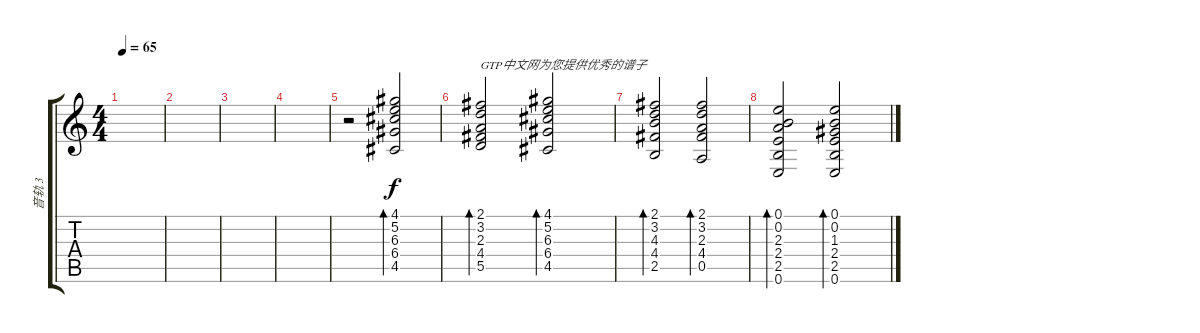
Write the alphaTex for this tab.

\track ("音轨 3" "音轨 3") {instrument acousticguitarnylon}
\staff {score tabs}
\tuning (E4 B3 G3 D3 A2 E2) {hide}
\ts (4 4)
\tempo 65
\clef g2
\ks c
|
|
|
|
r.2 (4.1 5.2 6.3 6.4 4.5).2{bd 60} |
(2.1 3.2 2.3 4.4 5.5).2{bd 60 txt "GTP中文网为您提供优秀的谱子"} (4.1 5.2 6.3 6.4 4.5).2{bd 60} |
(2.1 3.2 4.3 4.4 2.5).2{bd 60} (2.1 3.2 2.3 4.4 0.5).2{bd 60} |
(0.1 0.2 2.3 2.4 2.5 0.6).2{bd 60} (0.1 0.2 1.3 2.4 2.5 0.6).2{bd 60}
